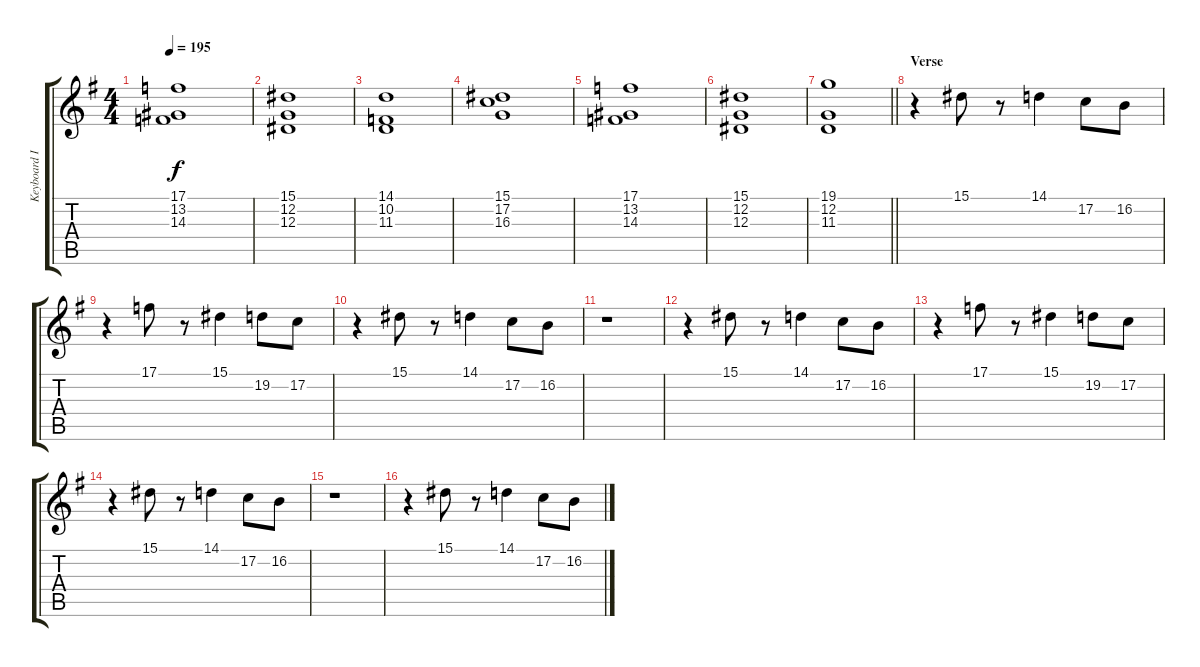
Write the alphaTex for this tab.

\track ("Keyboard I" "Keyboard I") {instrument timpani}
\staff {score tabs}
\tuning (C4 G3 Eb3 Bb2 F2 C2) {hide}
\ts (4 4)
\tempo 195
\clef g2
\ks eminor
(17.1 13.2 14.3).1{dy f} |
(15.1 12.2 12.3).1 |
(14.1 10.2 11.3).1 |
(15.1 17.2 16.3).1 |
(17.1 13.2 14.3).1 |
(15.1 12.2 12.3).1 |
\barLineRight lightlight
(19.1 12.2 11.3).1 |
\section ("" "Verse")
r.4{volume 10} 15.1.8 r.8 14.1.4 17.2.8 16.2.8 |
r.4 17.1.8 r.8 15.1.4 19.2.8 17.2.8 |
r.4 15.1.8 r.8 14.1.4 17.2.8 16.2.8 |
r.1 |
r.4 15.1.8 r.8 14.1.4 17.2.8 16.2.8 |
r.4 17.1.8 r.8 15.1.4 19.2.8 17.2.8 |
r.4 15.1.8 r.8 14.1.4 17.2.8 16.2.8 |
r.1 |
r.4 15.1.8 r.8 14.1.4 17.2.8 16.2.8
